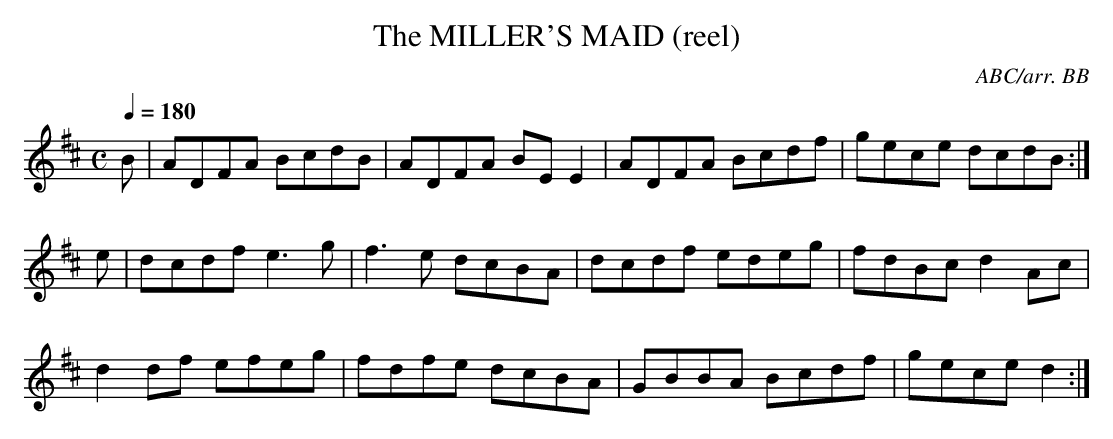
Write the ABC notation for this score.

X:1
T:MILLER'S MAID (reel), The
C:ABC/arr. BB
tunefolder 41.
L:1/8
Q:1/4=180
M:C
K:D
B|ADFA BcdB|ADFA BEE2|ADFA Bcdf|gece dcdB:|
e|dcdf e3g|f3e dcBA|dcdf edeg|fdBc d2Ac|
d2df efeg|fdfe dcBA|GBBA Bcdf|gece d2:|
